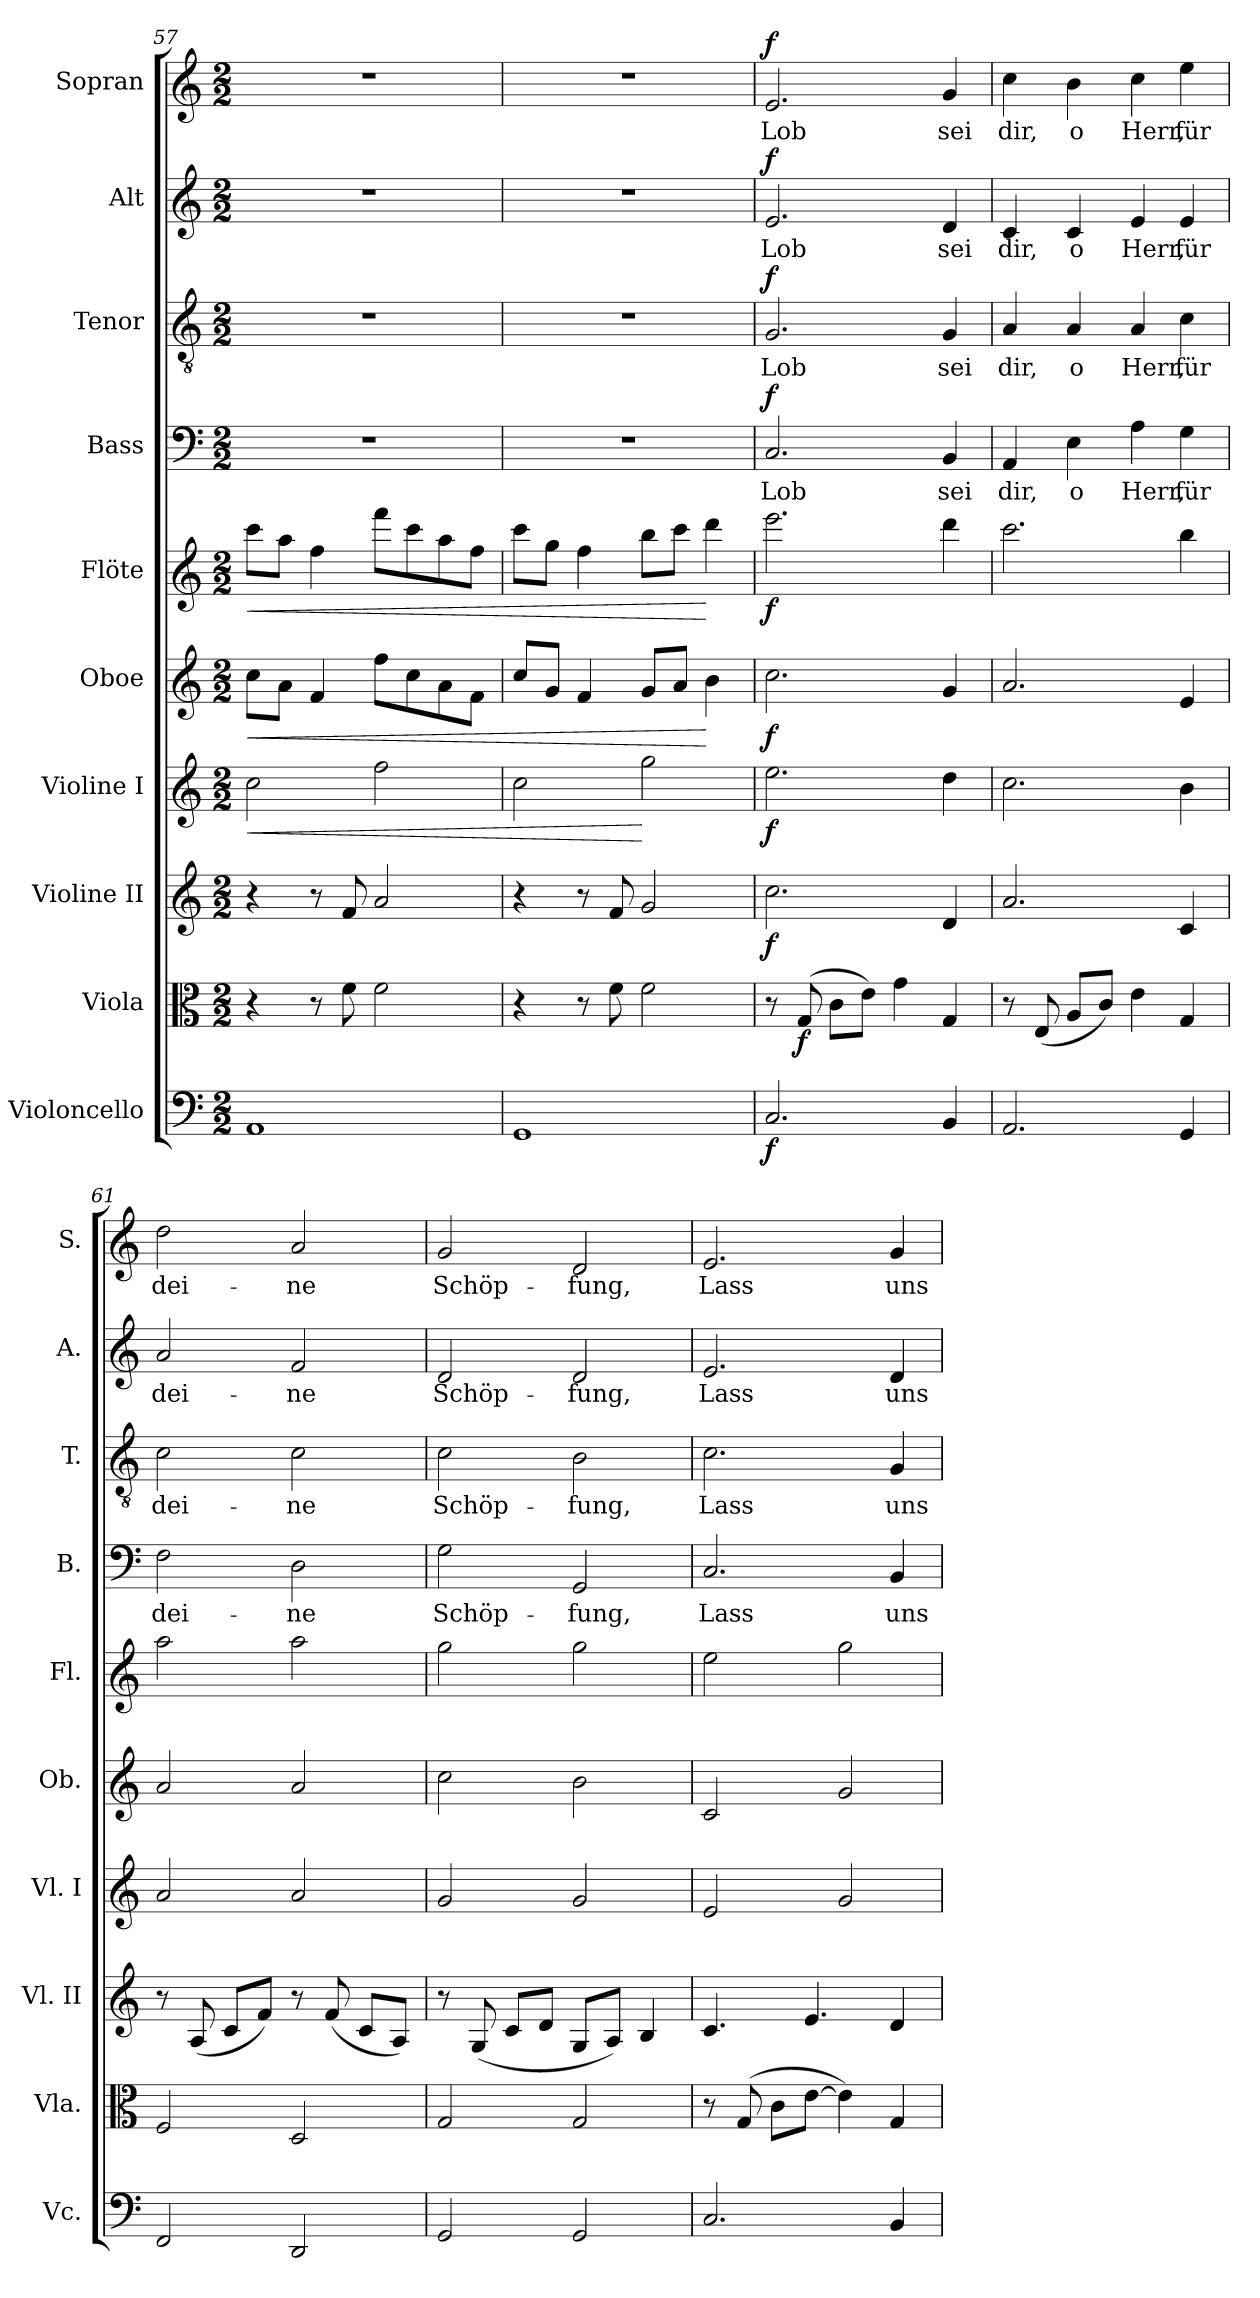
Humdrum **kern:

**kern	**dynam	**kern	**dynam	**kern	**dynam	**kern	**dynam	**kern	**dynam	**kern	**dynam	**kern	**text	**dynam	**kern	**text	**dynam	**kern	**text	**dynam	**kern	**text	**dynam
*part10	*part10	*part9	*part9	*part8	*part8	*part7	*part7	*part6	*part6	*part5	*part5	*part4	*part4	*part4	*part3	*part3	*part3	*part2	*part2	*part2	*part1	*part1	*part1
*staff10	*staff10	*staff9	*staff9	*staff8	*staff8	*staff7	*staff7	*staff6	*staff6	*staff5	*staff5	*staff4	*staff4	*staff4	*staff3	*staff3	*staff3	*staff2	*staff2	*staff2	*staff1	*staff1	*staff1
*I"Violoncello	*	*I"Viola	*	*I"Violine II	*	*I"Violine I	*	*I"Oboe	*	*I"Flöte	*	*I"Bass	*	*	*I"Tenor	*	*	*I"Alt	*	*	*I"Sopran	*	*
*I'Vc.	*	*I'Vla.	*	*I'Vl. II	*	*I'Vl. I	*	*I'Ob.	*	*I'Fl.	*	*I'B.	*	*	*I'T.	*	*	*I'A.	*	*	*I'S.	*	*
*clefF4	*	*clefC3	*	*clefG2	*	*clefG2	*	*clefG2	*	*clefG2	*	*clefF4	*	*	*clefGv2	*	*	*clefG2	*	*	*clefG2	*	*
*	*	*	*	*	*	*	*	*	*	*	*	*	*	*	*ITrd7c12	*	*	*	*	*	*	*	*
*k[]	*	*k[]	*	*k[]	*	*k[]	*	*k[]	*	*k[]	*	*k[]	*	*	*k[]	*	*	*k[]	*	*	*k[]	*	*
*M2/2	*	*M2/2	*	*M2/2	*	*M2/2	*	*M2/2	*	*M2/2	*	*M2/2	*	*	*M2/2	*	*	*M2/2	*	*	*M2/2	*	*
=57	=57	=57	=57	=57	=57	=57	=57	=57	=57	=57	=57	=57	=57	=57	=57	=57	=57	=57	=57	=57	=57	=57	=57
!	!	!	!	!	!	!	!LO:HP:b	!	!LO:HP:b	!	!LO:HP:b	!	!	!	!	!	!	!	!	!	!	!	!
1AA	.	4r	.	4r	.	2cc\	<	8cc\L	<	8ccc\L	<	1r	.	.	1r	.	.	1r	.	.	1r	.	.
.	.	.	.	.	.	.	.	8a\J	.	8aa\J	.	.	.	.	.	.	.	.	.	.	.	.	.
.	.	8r	.	8r	.	.	.	4f/	.	4ff\	.	.	.	.	.	.	.	.	.	.	.	.	.
.	.	8f\	.	8f/	.	.	.	.	.	.	.	.	.	.	.	.	.	.	.	.	.	.	.
.	.	2f\	.	2a/	.	2ff\	.	8ff\L	.	8fff\L	.	.	.	.	.	.	.	.	.	.	.	.	.
.	.	.	.	.	.	.	.	8cc\	.	8ccc\	.	.	.	.	.	.	.	.	.	.	.	.	.
.	.	.	.	.	.	.	.	8a\	.	8aa\	.	.	.	.	.	.	.	.	.	.	.	.	.
.	.	.	.	.	.	.	.	8f\J	.	8ff\J	.	.	.	.	.	.	.	.	.	.	.	.	.
=58	=58	=58	=58	=58	=58	=58	=58	=58	=58	=58	=58	=58	=58	=58	=58	=58	=58	=58	=58	=58	=58	=58	=58
1GG	.	4r	.	4r	.	2cc\	.	8cc/L	.	8ccc\L	.	1r	.	.	1r	.	.	1r	.	.	1r	.	.
.	.	.	.	.	.	.	.	8g/J	.	8gg\J	.	.	.	.	.	.	.	.	.	.	.	.	.
.	.	8r	.	8r	.	.	.	4f/	.	4ff\	.	.	.	.	.	.	.	.	.	.	.	.	.
.	.	8f\	.	8f/	.	.	.	.	.	.	.	.	.	.	.	.	.	.	.	.	.	.	.
.	.	2f\	.	2g/	.	2gg\	[	8g/L	.	8bb\L	.	.	.	.	.	.	.	.	.	.	.	.	.
.	.	.	.	.	.	.	.	8a/J	.	8ccc\J	.	.	.	.	.	.	.	.	.	.	.	.	.
.	.	.	.	.	.	.	.	4b\	[	4ddd\	[	.	.	.	.	.	.	.	.	.	.	.	.
=59	=59	=59	=59	=59	=59	=59	=59	=59	=59	=59	=59	=59	=59	=59	=59	=59	=59	=59	=59	=59	=59	=59	=59
!	!LO:DY:b	!	!	!	!LO:DY:b	!	!LO:DY:b	!	!LO:DY:b	!	!LO:DY:b	!	!LO:LY:b	!LO:DY:b	!	!LO:LY:b	!LO:DY:b	!	!LO:LY:b	!LO:DY:b	!	!LO:LY:b	!LO:DY:b
2.C/	f	8r	.	2.cc\	f	2.ee\	f	2.cc\	f	2.eee\	f	2.C/	Lob	f	2.GG/	Lob	f	2.e/	Lob	f	2.e/	Lob	f
!	!	!	!LO:DY:b	!	!	!	!	!	!	!	!	!	!	!	!	!	!	!	!	!	!	!	!
.	.	(>8G/	f	.	.	.	.	.	.	.	.	.	.	.	.	.	.	.	.	.	.	.	.
.	.	8c\L	.	.	.	.	.	.	.	.	.	.	.	.	.	.	.	.	.	.	.	.	.
.	.	8e\J)	.	.	.	.	.	.	.	.	.	.	.	.	.	.	.	.	.	.	.	.	.
.	.	4g\	.	.	.	.	.	.	.	.	.	.	.	.	.	.	.	.	.	.	.	.	.
!	!	!	!	!	!	!	!	!	!	!	!	!	!LO:LY:b	!	!	!LO:LY:b	!	!	!LO:LY:b	!	!	!LO:LY:b	!
4BB/	.	4G/	.	4d/	.	4dd\	.	4g/	.	4ddd\	.	4BB/	sei	.	4GG/	sei	.	4d/	sei	.	4g/	sei	.
=60	=60	=60	=60	=60	=60	=60	=60	=60	=60	=60	=60	=60	=60	=60	=60	=60	=60	=60	=60	=60	=60	=60	=60
!	!	!	!	!	!	!	!	!	!	!	!	!	!LO:LY:b	!	!	!LO:LY:b	!	!	!LO:LY:b	!	!	!LO:LY:b	!
2.AA/	.	8r	.	2.a/	.	2.cc\	.	2.a/	.	2.ccc\	.	4AA/	dir,	.	4AA/	dir,	.	4c/	dir,	.	4cc\	dir,	.
.	.	(<8E/	.	.	.	.	.	.	.	.	.	.	.	.	.	.	.	.	.	.	.	.	.
!	!	!	!	!	!	!	!	!	!	!	!	!	!LO:LY:b	!	!	!LO:LY:b	!	!	!LO:LY:b	!	!	!LO:LY:b	!
.	.	8A/L	.	.	.	.	.	.	.	.	.	4E\	o	.	4AA/	o	.	4c/	o	.	4b\	o	.
.	.	8c/J)	.	.	.	.	.	.	.	.	.	.	.	.	.	.	.	.	.	.	.	.	.
!	!	!	!	!	!	!	!	!	!	!	!	!	!LO:LY:b	!	!	!LO:LY:b	!	!	!LO:LY:b	!	!	!LO:LY:b	!
.	.	4e\	.	.	.	.	.	.	.	.	.	4A\	Herr,	.	4AA/	Herr,	.	4e/	Herr,	.	4cc\	Herr,	.
!	!	!	!	!	!	!	!	!	!	!	!	!	!LO:LY:b	!	!	!LO:LY:b	!	!	!LO:LY:b	!	!	!LO:LY:b	!
4GG/	.	4G/	.	4c/	.	4b\	.	4e/	.	4bb\	.	4G\	für	.	4C\	für	.	4e/	für	.	4ee\	für	.
=61	=61	=61	=61	=61	=61	=61	=61	=61	=61	=61	=61	=61	=61	=61	=61	=61	=61	=61	=61	=61	=61	=61	=61
!	!	!	!	!	!	!	!	!	!	!	!	!	!LO:LY:b	!	!	!LO:LY:b	!	!	!LO:LY:b	!	!	!LO:LY:b	!
2FF/	.	2F/	.	8r	.	2a/	.	2a/	.	2aa\	.	2F\	dei-	.	2C\	dei-	.	2a/	dei-	.	2dd\	dei-	.
.	.	.	.	(<8A/	.	.	.	.	.	.	.	.	.	.	.	.	.	.	.	.	.	.	.
.	.	.	.	8c/L	.	.	.	.	.	.	.	.	.	.	.	.	.	.	.	.	.	.	.
.	.	.	.	8f/J)	.	.	.	.	.	.	.	.	.	.	.	.	.	.	.	.	.	.	.
!	!	!	!	!	!	!	!	!	!	!	!	!	!LO:LY:b	!	!	!LO:LY:b	!	!	!LO:LY:b	!	!	!LO:LY:b	!
2DD/	.	2D/	.	8r	.	2a/	.	2a/	.	2aa\	.	2D\	-ne	.	2C\	-ne	.	2f/	-ne	.	2a/	-ne	.
.	.	.	.	(<8f/	.	.	.	.	.	.	.	.	.	.	.	.	.	.	.	.	.	.	.
.	.	.	.	8c/L	.	.	.	.	.	.	.	.	.	.	.	.	.	.	.	.	.	.	.
.	.	.	.	8A/J)	.	.	.	.	.	.	.	.	.	.	.	.	.	.	.	.	.	.	.
=62	=62	=62	=62	=62	=62	=62	=62	=62	=62	=62	=62	=62	=62	=62	=62	=62	=62	=62	=62	=62	=62	=62	=62
!	!	!	!	!	!	!	!	!	!	!	!	!	!LO:LY:b	!	!	!LO:LY:b	!	!	!LO:LY:b	!	!	!LO:LY:b	!
2GG/	.	2G/	.	8r	.	2g/	.	2cc\	.	2gg\	.	2G\	Schöp-	.	2C\	Schöp-	.	2d/	Schöp-	.	2g/	Schöp-	.
.	.	.	.	(<8G/	.	.	.	.	.	.	.	.	.	.	.	.	.	.	.	.	.	.	.
.	.	.	.	8c/L	.	.	.	.	.	.	.	.	.	.	.	.	.	.	.	.	.	.	.
.	.	.	.	8d/J	.	.	.	.	.	.	.	.	.	.	.	.	.	.	.	.	.	.	.
!	!	!	!	!	!	!	!	!	!	!	!	!	!LO:LY:b	!	!	!LO:LY:b	!	!	!LO:LY:b	!	!	!LO:LY:b	!
2GG/	.	2G/	.	8G/L	.	2g/	.	2b\	.	2gg\	.	2GG/	-fung,	.	2BB\	-fung,	.	2d/	-fung,	.	2d/	-fung,	.
.	.	.	.	8A/J)	.	.	.	.	.	.	.	.	.	.	.	.	.	.	.	.	.	.	.
.	.	.	.	4B/	.	.	.	.	.	.	.	.	.	.	.	.	.	.	.	.	.	.	.
=63	=63	=63	=63	=63	=63	=63	=63	=63	=63	=63	=63	=63	=63	=63	=63	=63	=63	=63	=63	=63	=63	=63	=63
!	!	!	!	!	!	!	!	!	!	!	!	!	!LO:LY:b	!	!	!LO:LY:b	!	!	!LO:LY:b	!	!	!LO:LY:b	!
2.C/	.	8r	.	4.c/	.	2e/	.	2c/	.	2ee\	.	2.C/	Lass	.	2.C\	Lass	.	2.e/	Lass	.	2.e/	Lass	.
.	.	(>8G/	.	.	.	.	.	.	.	.	.	.	.	.	.	.	.	.	.	.	.	.	.
.	.	8c\L	.	.	.	.	.	.	.	.	.	.	.	.	.	.	.	.	.	.	.	.	.
.	.	[8e\J	.	4.e/	.	.	.	.	.	.	.	.	.	.	.	.	.	.	.	.	.	.	.
.	.	4e\])	.	.	.	2g/	.	2g/	.	2gg\	.	.	.	.	.	.	.	.	.	.	.	.	.
!	!	!	!	!	!	!	!	!	!	!	!	!	!LO:LY:b	!	!	!LO:LY:b	!	!	!LO:LY:b	!	!	!LO:LY:b	!
4BB/	.	4G/	.	4d/	.	.	.	.	.	.	.	4BB/	uns	.	4GG/	uns	.	4d/	uns	.	4g/	uns	.
=	=	=	=	=	=	=	=	=	=	=	=	=	=	=	=	=	=	=	=	=	=	=	=
*-	*-	*-	*-	*-	*-	*-	*-	*-	*-	*-	*-	*-	*-	*-	*-	*-	*-	*-	*-	*-	*-	*-	*-
